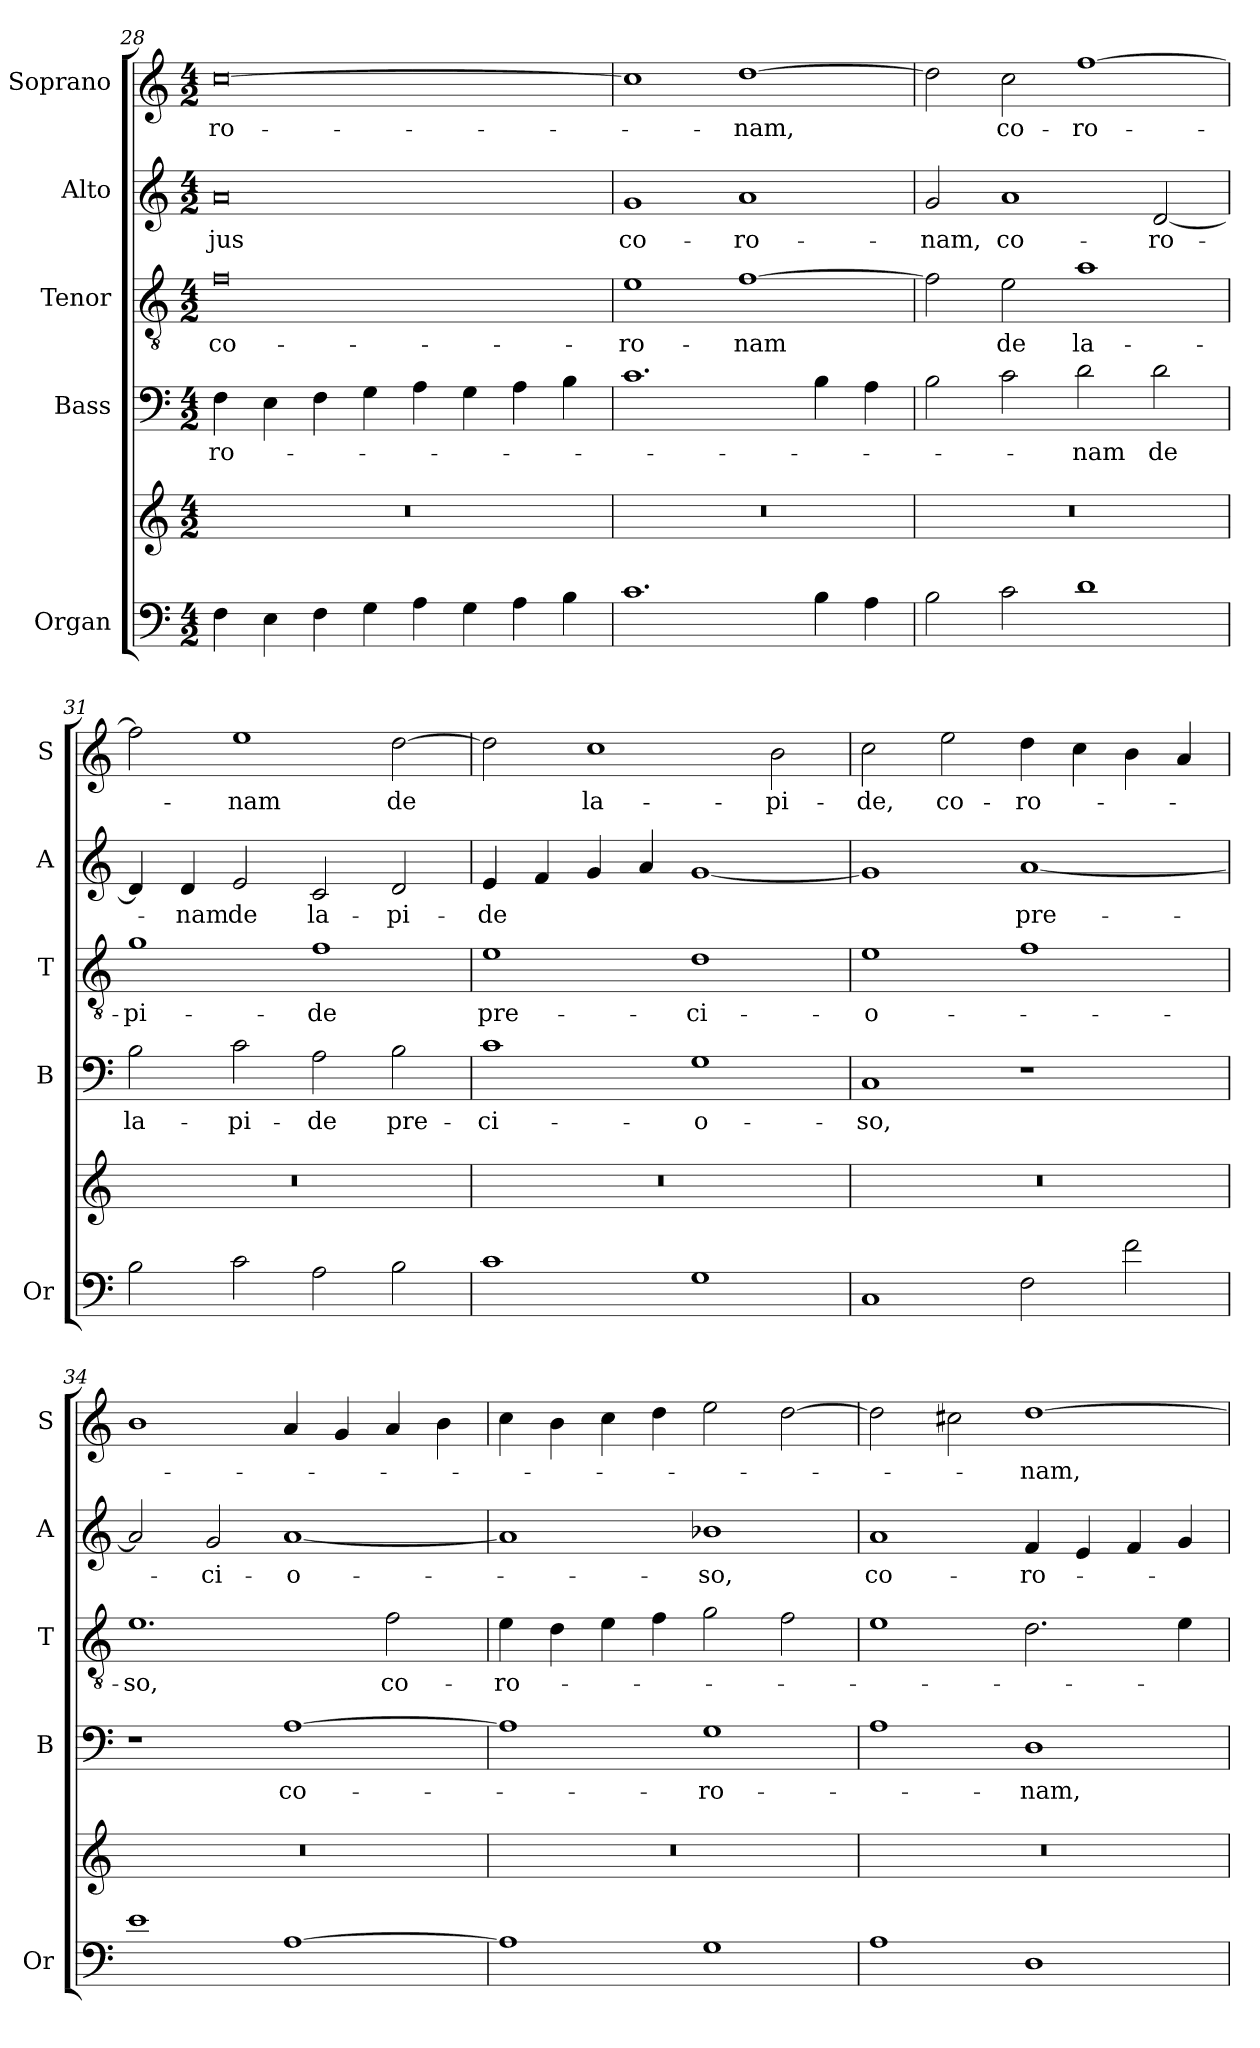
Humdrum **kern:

**kern	**kern	**kern	**text	**kern	**text	**kern	**text	**kern	**text
*part5	*part5	*part4	*part4	*part3	*part3	*part2	*part2	*part1	*part1
*staff6	*staff5	*staff4	*staff4	*staff3	*staff3	*staff2	*staff2	*staff1	*staff1
*I"Organ	*	*I"Bass	*	*I"Tenor	*	*I"Alto	*	*I"Soprano	*
*I'Or	*	*I'B	*	*I'T	*	*I'A	*	*I'S	*
!!LO:PB:g=z
*clefF4	*clefG2	*clefF4	*	*clefGv2	*	*clefG2	*	*clefG2	*
*k[]	*k[]	*k[]	*	*k[]	*	*k[]	*	*k[]	*
*C:	*C:	*C:	*	*C:	*	*C:	*	*C:	*
*M4/2	*M4/2	*M4/2	*	*M4/2	*	*M4/2	*	*M4/2	*
=28	=28	=28	=28	=28	=28	=28	=28	=28	=28
!	!	!	!LO:LY:b	!	!LO:LY:b	!	!LO:LY:b	!	!LO:LY:b
4F\	0r	4F\	-ro-	0f	co-	0a	-jus	[0cc	-ro-
4E\	.	4E\	.	.	.	.	.	.	.
4F\	.	4F\	.	.	.	.	.	.	.
4G\	.	4G\	.	.	.	.	.	.	.
4A\	.	4A\	.	.	.	.	.	.	.
4G\	.	4G\	.	.	.	.	.	.	.
4A\	.	4A\	.	.	.	.	.	.	.
4B\	.	4B\	.	.	.	.	.	.	.
=29	=29	=29	=29	=29	=29	=29	=29	=29	=29
!	!	!	!	!	!LO:LY:b	!	!LO:LY:b	!	!
1.c	0r	1.c	.	1e	-ro-	1g	co-	1cc]	.
!	!	!	!	!	!LO:LY:b	!	!LO:LY:b	!	!LO:LY:b
.	.	.	.	[1f	-nam	1a	-ro-	[1dd	-nam,
4B\	.	4B\	.	.	.	.	.	.	.
4A\	.	4A\	.	.	.	.	.	.	.
=30	=30	=30	=30	=30	=30	=30	=30	=30	=30
!	!	!	!	!	!	!	!LO:LY:b	!	!
2B\	0r	2B\	.	2f\]	.	2g/	-nam,	2dd\]	.
!	!	!	!	!	!LO:LY:b	!	!LO:LY:b	!	!LO:LY:b
2c\	.	2c\	.	2e\	de	1a	co-	2cc\	co-
!	!	!	!LO:LY:b	!	!LO:LY:b	!	!	!	!LO:LY:b
1d	.	2d\	-nam	1a	la-	.	.	[1ff	-ro-
!	!	!	!LO:LY:b	!	!	!	!LO:LY:b	!	!
.	.	2d\	de	.	.	[2d/	-ro-	.	.
=31	=31	=31	=31	=31	=31	=31	=31	=31	=31
!	!	!	!LO:LY:b	!	!LO:LY:b	!	!	!	!
2B\	0r	2B\	la-	1g	-pi-	4d/]	.	2ff\]	.
!	!	!	!	!	!	!	!LO:LY:b	!	!
.	.	.	.	.	.	4d/	-nam	.	.
!	!	!	!LO:LY:b	!	!	!	!LO:LY:b	!	!LO:LY:b
2c\	.	2c\	-pi-	.	.	2e/	de	1ee	-nam
!	!	!	!LO:LY:b	!	!LO:LY:b	!	!LO:LY:b	!	!
2A\	.	2A\	-de	1f	-de	2c/	la-	.	.
!	!	!	!LO:LY:b	!	!	!	!LO:LY:b	!	!LO:LY:b
2B\	.	2B\	pre-	.	.	2d/	-pi-	[2dd\	de
=32	=32	=32	=32	=32	=32	=32	=32	=32	=32
!	!	!	!LO:LY:b	!	!LO:LY:b	!	!LO:LY:b	!	!
1c	0r	1c	-ci-	1e	pre-	4e/	-de	2dd\]	.
.	.	.	.	.	.	4f/	.	.	.
!	!	!	!	!	!	!	!	!	!LO:LY:b
.	.	.	.	.	.	4g/	.	1cc	la-
.	.	.	.	.	.	4a/	.	.	.
!	!	!	!LO:LY:b	!	!LO:LY:b	!	!	!	!
1G	.	1G	-o-	1d	-ci-	[1g	.	.	.
!	!	!	!	!	!	!	!	!	!LO:LY:b
.	.	.	.	.	.	.	.	2b\	-pi-
!!LO:LB:g=z
=33	=33	=33	=33	=33	=33	=33	=33	=33	=33
!	!	!	!LO:LY:b	!	!LO:LY:b	!	!	!	!LO:LY:b
1C	0r	1C	-so,	1e	-o-	1g]	.	2cc\	-de,
!	!	!	!	!	!	!	!	!	!LO:LY:b
.	.	.	.	.	.	.	.	2ee\	co-
!	!	!	!	!	!	!	!LO:LY:b	!	!LO:LY:b
2F\	.	1r	.	1f	.	[1a	pre-	4dd\	-ro-
.	.	.	.	.	.	.	.	4cc\	.
2f\	.	.	.	.	.	.	.	4b\	.
.	.	.	.	.	.	.	.	4a/	.
=34	=34	=34	=34	=34	=34	=34	=34	=34	=34
!	!	!	!	!	!LO:LY:b	!	!	!	!
1e	0r	1r	.	1.e	-so,	2a/]	.	1b	.
!	!	!	!	!	!	!	!LO:LY:b	!	!
.	.	.	.	.	.	2g/	-ci-	.	.
!	!	!	!LO:LY:b	!	!	!	!LO:LY:b	!	!
[1A	.	[1A	co-	.	.	[1a	-o-	4a/	.
.	.	.	.	.	.	.	.	4g/	.
!	!	!	!	!	!LO:LY:b	!	!	!	!
.	.	.	.	2f\	co-	.	.	4a/	.
.	.	.	.	.	.	.	.	4b\	.
=35	=35	=35	=35	=35	=35	=35	=35	=35	=35
!	!	!	!	!	!LO:LY:b	!	!	!	!
1A]	0r	1A]	.	4e\	-ro-	1a]	.	4cc\	.
.	.	.	.	4d\	.	.	.	4b\	.
.	.	.	.	4e\	.	.	.	4cc\	.
.	.	.	.	4f\	.	.	.	4dd\	.
!	!	!	!LO:LY:b	!	!	!	!LO:LY:b	!	!
1G	.	1G	-ro-	2g\	.	1b-X	-so,	2ee\	.
.	.	.	.	2f\	.	.	.	[2dd\	.
=36	=36	=36	=36	=36	=36	=36	=36	=36	=36
!	!	!	!	!	!	!	!LO:LY:b	!	!
1A	0r	1A	.	1e	.	1a	co-	2dd\]	.
.	.	.	.	.	.	.	.	2cc#X\	.
!	!	!	!LO:LY:b	!	!	!	!LO:LY:b	!	!LO:LY:b
1D	.	1D	-nam,	2.d\	.	4f/	-ro-	[1dd	-nam,
.	.	.	.	.	.	4e/	.	.	.
.	.	.	.	.	.	4f/	.	.	.
.	.	.	.	4e\	.	4g/	.	.	.
=	=	=	=	=	=	=	=	=	=
*-	*-	*-	*-	*-	*-	*-	*-	*-	*-
